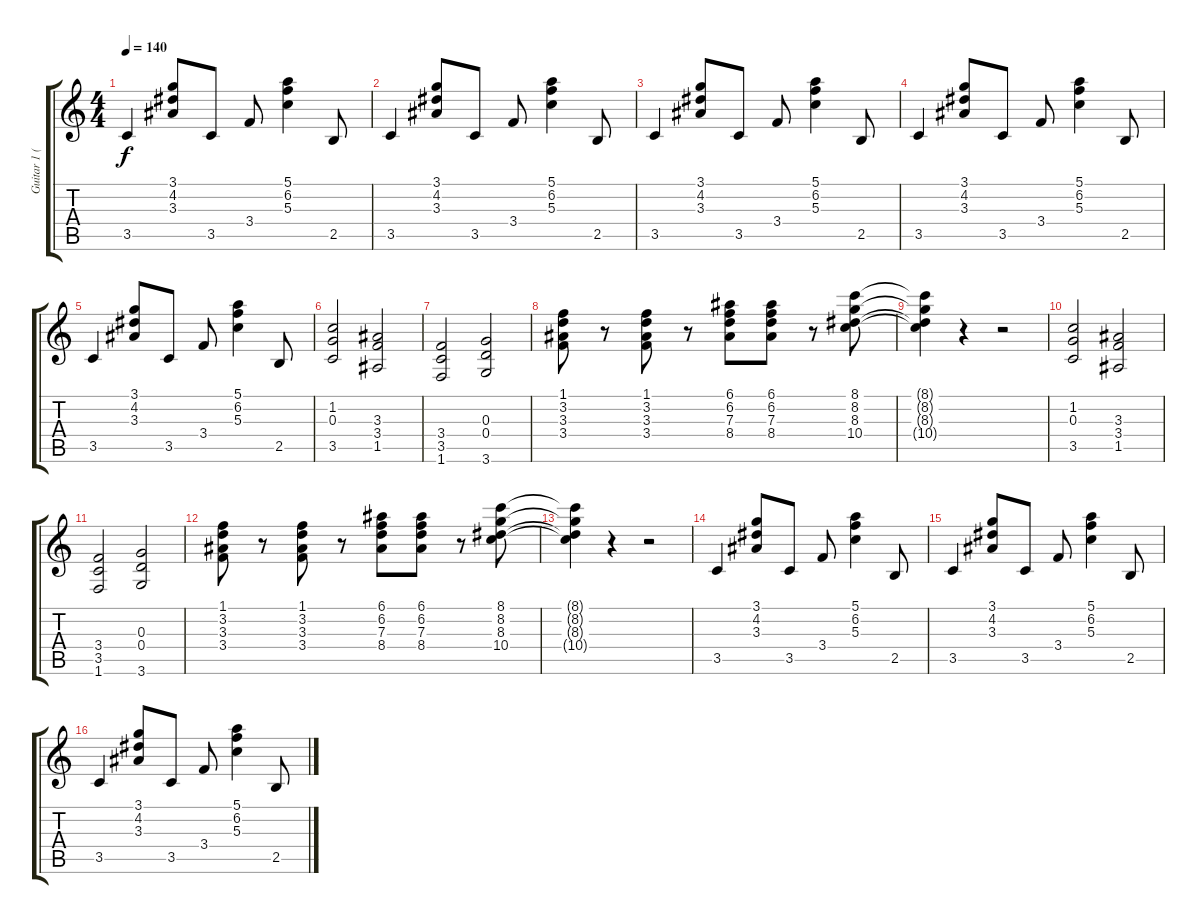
\track ("Guitar 1 (rhythm)" "Guitar 1 (") {instrument acousticguitarsteel}
\staff {score tabs}
\tuning (E4 B3 G3 D3 A2 E2) {hide}
\ts (4 4)
\tempo 140
\clef g2
\ks c
3.5.4{dy f} (3.1 4.2 3.3).8 3.5.8 3.4.8 (5.1 6.2 5.3).4 2.5.8 |
3.5.4 (3.1 4.2 3.3).8 3.5.8 3.4.8 (5.1 6.2 5.3).4 2.5.8 |
3.5.4 (3.1 4.2 3.3).8 3.5.8 3.4.8 (5.1 6.2 5.3).4 2.5.8 |
3.5.4 (3.1 4.2 3.3).8 3.5.8 3.4.8 (5.1 6.2 5.3).4 2.5.8 |
3.5.4 (3.1 4.2 3.3).8 3.5.8 3.4.8 (5.1 6.2 5.3).4 2.5.8 |
(1.2 0.3 3.5).2 (3.3 3.4 1.5).2 |
(3.4 3.5 1.6).2 (0.3 0.4 3.6).2 |
(1.1 3.2 3.3 3.4).8 r.8 (1.1 3.2 3.3 3.4).8 r.8 (6.1 6.2 7.3 8.4).8 (6.1 6.2 7.3 8.4).8 r.8 (8.1 8.2 8.3 10.4).8 |
(8.1{t} 8.2{t} 8.3{t} 10.4{t}).4 r.4 r.2 |
(1.2 0.3 3.5).2 (3.3 3.4 1.5).2 |
(3.4 3.5 1.6).2 (0.3 0.4 3.6).2 |
(1.1 3.2 3.3 3.4).8 r.8 (1.1 3.2 3.3 3.4).8 r.8 (6.1 6.2 7.3 8.4).8 (6.1 6.2 7.3 8.4).8 r.8 (8.1 8.2 8.3 10.4).8 |
(8.1{t} 8.2{t} 8.3{t} 10.4{t}).4 r.4 r.2 |
3.5.4 (3.1 4.2 3.3).8 3.5.8 3.4.8 (5.1 6.2 5.3).4 2.5.8 |
3.5.4 (3.1 4.2 3.3).8 3.5.8 3.4.8 (5.1 6.2 5.3).4 2.5.8 |
3.5.4 (3.1 4.2 3.3).8 3.5.8 3.4.8 (5.1 6.2 5.3).4 2.5.8
